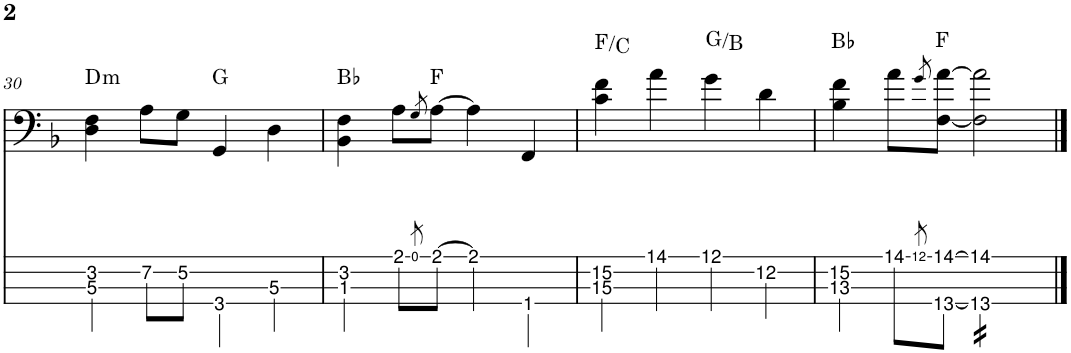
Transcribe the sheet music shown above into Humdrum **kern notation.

**kern	**kern	**harte
*part1	*part1	*part1
*staff2	*staff1	*
*I"Elektrischer Bass	*	*
*I'E. B.	*	*
!!LO:PB:g=z
*	*clefF4	*
*Trd7c12	*Trd7c12	*
*k[b-]	*k[b-]	*
*M4/4	*M4/4	*
=30	=30	=30
!	!	!LO:H:kt=m
4D\ 4F\	4D\ 4F\	D:min
8A\L	8A\L	.
8G\J	8G\J	.
4GG\	4GG/	G:maj
4D\	4D\	.
=31	=31	=31
4BB-\ 4F\	4BB-\ 4F\	Bb:maj
8A\L	8A\L	.
8qG/	8qG/	.
[8A\J	[8A\J	F:maj
4A\]	4A\]	.
4FF\	4FF/	.
=32	=32	=32
4c\ 4f\	4c\ 4f\	F:maj/5
4a\	4a\	.
4g\	4g\	G:maj/3
4d\	4d\	.
=33	=33	=33
4B-\ 4f\	4B-\ 4f\	Bb:maj
8a\L	8a\L	.
8qg/	8qg/	.
[8F\ [8a\J	[8F\ [8a\J	F:maj
2F\] 2a\]	2F\] 2a\]	.
==	==	==
*-	*-	*-
